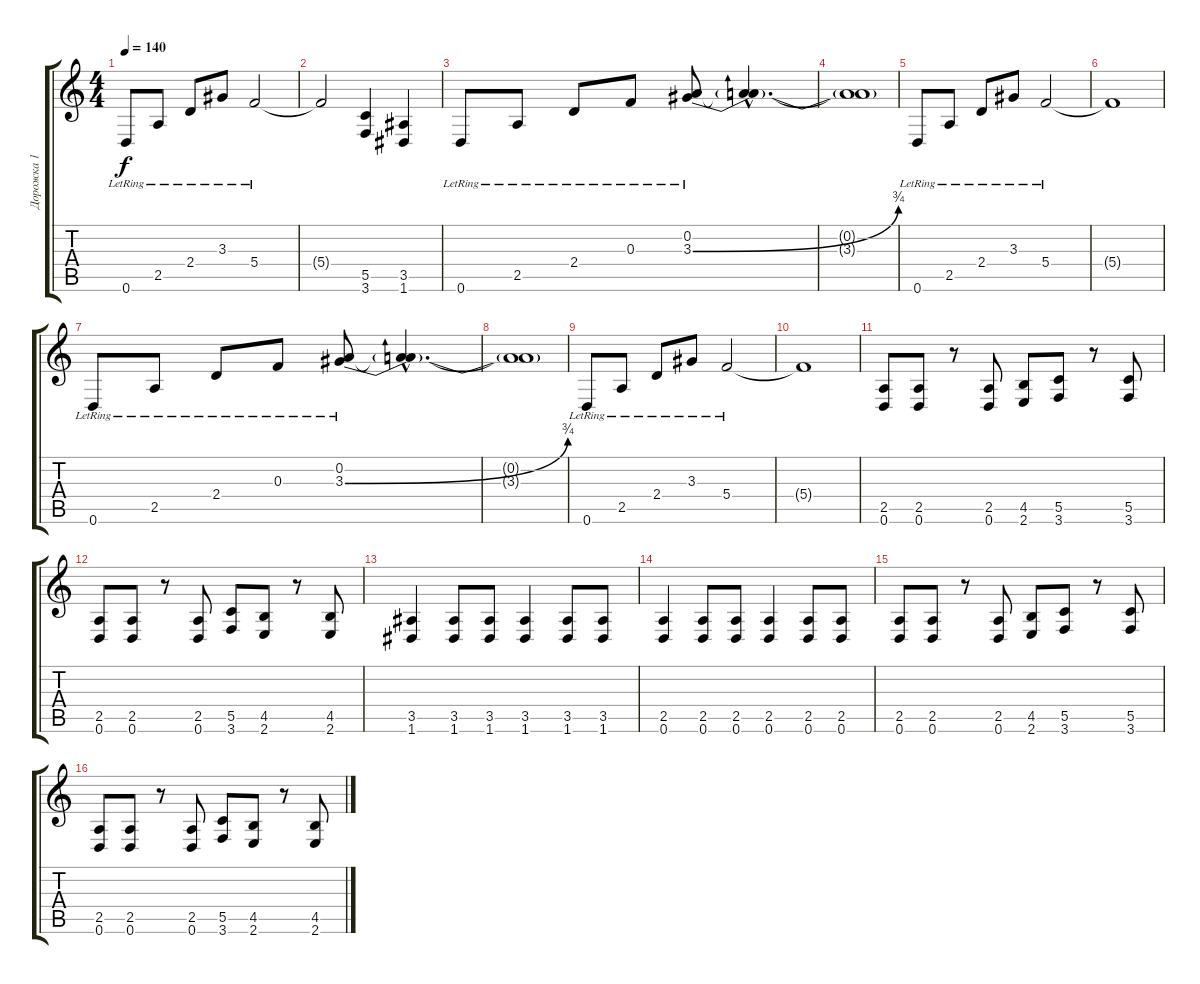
\track ("Дорожка 1" "Дорожка 1") {instrument distortionguitar}
\staff {score tabs}
\tuning (D4 A3 F3 C3 G2 D2) {hide}
\ts (4 4)
\tempo 140
\clef g2
\ks c
0.6{lr}.8{dy f} 2.5{lr}.8 2.4{lr}.8 3.3{lr}.8 5.4{lr}.2 |
5.4{t}.2 (5.5 3.6).4{instrument distortionguitar} (3.5 1.6).4 |
0.6{lr}.8{instrument electricguitarclean} 2.5{lr}.8 2.4{lr}.8 0.3{lr}.8 (0.2{lr} 3.3{be (bend 0 0 60 3)}).8 (0.2{hac t} 3.3{hac t}).4{d} |
(0.2{t} 3.3{t}).1 |
0.6{lr}.8 2.5{lr}.8 2.4{lr}.8 3.3{lr}.8 5.4{lr}.2 |
5.4{t}.1 |
0.6{lr}.8{instrument electricguitarclean} 2.5{lr}.8 2.4{lr}.8 0.3{lr}.8 (0.2{lr} 3.3{be (bend 0 0 60 3)}).8 (0.2{hac t} 3.3{hac t}).4{d} |
(0.2{t} 3.3{t}).1 |
0.6{lr}.8 2.5{lr}.8 2.4{lr}.8 3.3{lr}.8 5.4{lr}.2 |
5.4{t}.1 |
(2.5 0.6).8{instrument distortionguitar} (2.5 0.6).8 r.8 (2.5 0.6).8 (4.5 2.6).8 (5.5 3.6).8 r.8 (5.5 3.6).8 |
(2.5 0.6).8 (2.5 0.6).8 r.8 (2.5 0.6).8 (5.5 3.6).8 (4.5 2.6).8 r.8 (4.5 2.6).8 |
(3.5 1.6).4 (3.5 1.6).8 (3.5 1.6).8 (3.5 1.6).4 (3.5 1.6).8 (3.5 1.6).8 |
(2.5 0.6).4 (2.5 0.6).8 (2.5 0.6).8 (2.5 0.6).4 (2.5 0.6).8 (2.5 0.6).8 |
(2.5 0.6).8 (2.5 0.6).8 r.8 (2.5 0.6).8 (4.5 2.6).8 (5.5 3.6).8 r.8 (5.5 3.6).8 |
(2.5 0.6).8 (2.5 0.6).8 r.8 (2.5 0.6).8 (5.5 3.6).8 (4.5 2.6).8 r.8 (4.5 2.6).8
